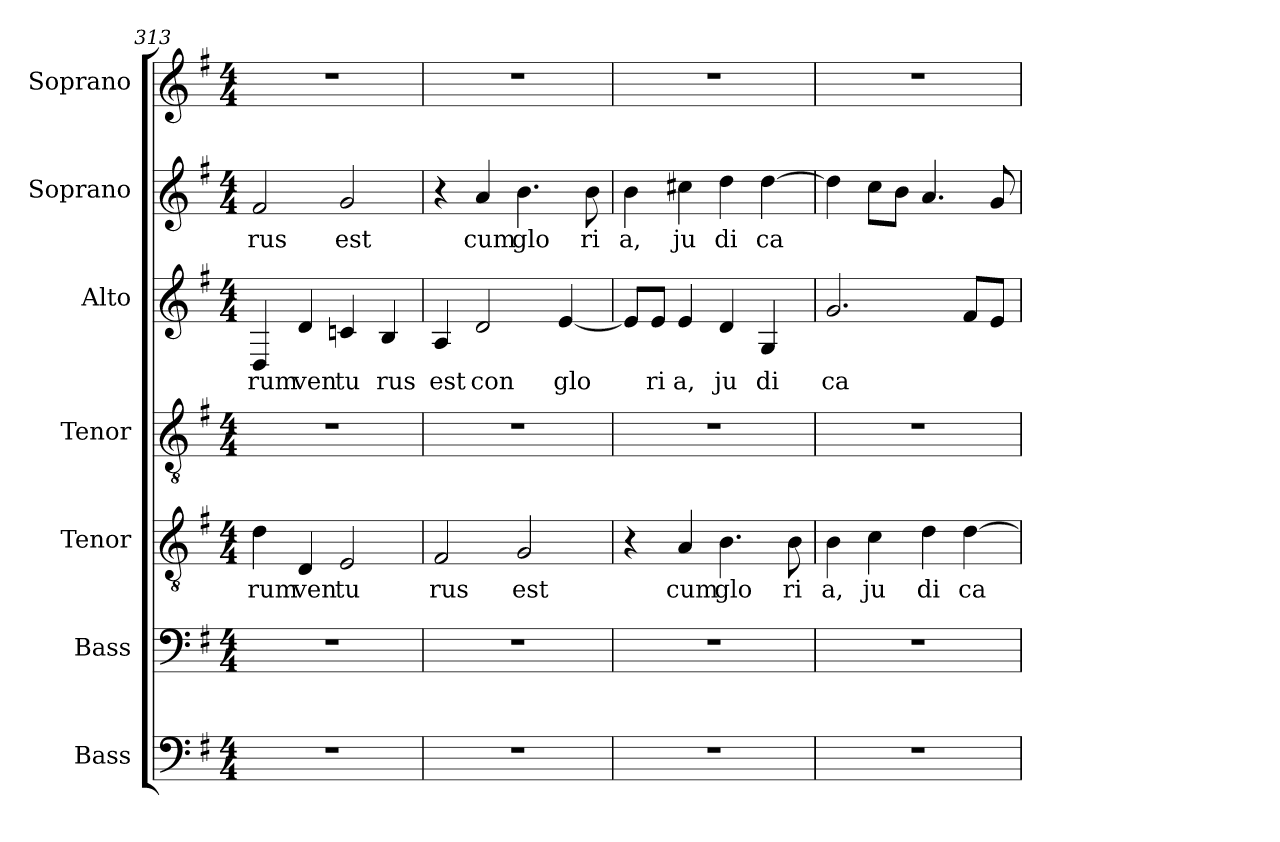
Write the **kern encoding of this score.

**kern	**kern	**kern	**text	**kern	**kern	**text	**kern	**text	**kern
*part7	*part6	*part5	*part5	*part4	*part3	*part3	*part2	*part2	*part1
*staff7	*staff6	*staff5	*staff5	*staff4	*staff3	*staff3	*staff2	*staff2	*staff1
*I"Bass	*I"Bass	*I"Tenor	*	*I"Tenor	*I"Alto	*	*I"Soprano	*	*I"Soprano
*I'B.	*I'B.	*I'T.	*	*I'T.	*I'A.	*	*I'S.	*	*I'S.
*clefF4	*clefF4	*clefGv2	*	*clefGv2	*clefG2	*	*clefG2	*	*clefG2
*	*	*ITrd7c12	*	*ITrd7c12	*	*	*	*	*
*k[f#]	*k[f#]	*k[f#]	*	*k[f#]	*k[f#]	*	*k[f#]	*	*k[f#]
*G:	*G:	*G:	*	*G:	*G:	*	*G:	*	*G:
*M4/4	*M4/4	*M4/4	*	*M4/4	*M4/4	*	*M4/4	*	*M4/4
=313	=313	=313	=313	=313	=313	=313	=313	=313	=313
!	!	!	!LO:LY:b:color=#000000	!	!	!	!	!	!
!	!	!	!	!	!	!LO:LY:b:color=#000000	!	!	!
!	!	!	!	!	!	!	!	!LO:LY:b:color=#000000	!
1r	1r	4Di\	rum	1r	4Di/	rum	2f#i/	rus	1r
!	!	!	!LO:LY:b:color=#000000	!	!	!	!	!	!
!	!	!	!	!	!	!LO:LY:b:color=#000000	!	!	!
.	.	4DDi/	ven	.	4di/	ven	.	.	.
!	!	!	!LO:LY:b:color=#000000	!	!	!	!	!	!
!	!	!	!	!	!	!LO:LY:b:color=#000000	!	!	!
!	!	!	!	!	!	!	!	!LO:LY:b:color=#000000	!
.	.	2EEi/	tu	.	4cni/	tu	2gi/	est	.
!	!	!	!	!	!	!LO:LY:b:color=#000000	!	!	!
.	.	.	.	.	4Bi/	rus	.	.	.
=314	=314	=314	=314	=314	=314	=314	=314	=314	=314
!	!	!	!LO:LY:b:color=#000000	!	!	!	!	!	!
!	!	!	!	!	!	!LO:LY:b:color=#000000	!	!	!
1r	1r	2FF#i/	rus	1r	4Ai/	est	4r	.	1r
!	!	!	!	!	!	!LO:LY:b:color=#000000	!	!	!
!	!	!	!	!	!	!	!	!LO:LY:b:color=#000000	!
.	.	.	.	.	2di/	con	4ai/	cum	.
!	!	!	!LO:LY:b:color=#000000	!	!	!	!	!	!
!	!	!	!	!	!	!	!	!LO:LY:b:color=#000000	!
.	.	2GGi/	est	.	.	.	4.bi\	glo	.
!	!	!	!	!	!	!LO:LY:b:color=#000000	!	!	!
.	.	.	.	.	[4ei/	glo	.	.	.
!	!	!	!	!	!	!	!	!LO:LY:b:color=#000000	!
.	.	.	.	.	.	.	8bi\	ri	.
=315	=315	=315	=315	=315	=315	=315	=315	=315	=315
!	!	!	!	!	!	!	!	!LO:LY:b:color=#000000	!
1r	1r	4r	.	1r	8ei/L]	.	4bi\	a,	1r
!	!	!	!	!	!	!LO:LY:b:color=#000000	!	!	!
.	.	.	.	.	8ei/J	ri	.	.	.
!	!	!	!LO:LY:b:color=#000000	!	!	!	!	!	!
!	!	!	!	!	!	!LO:LY:b:color=#000000	!	!	!
!	!	!	!	!	!	!	!	!LO:LY:b:color=#000000	!
.	.	4AAi/	cum	.	4ei/	a,	4cc#Xi\	ju	.
!	!	!	!LO:LY:b:color=#000000	!	!	!	!	!	!
!	!	!	!	!	!	!LO:LY:b:color=#000000	!	!	!
!	!	!	!	!	!	!	!	!LO:LY:b:color=#000000	!
.	.	4.BBi\	glo	.	4di/	ju	4ddi\	di	.
!	!	!	!	!	!	!LO:LY:b:color=#000000	!	!	!
!	!	!	!	!	!	!	!	!LO:LY:b:color=#000000	!
.	.	.	.	.	4Gi/	di	[4ddi\	ca	.
!	!	!	!LO:LY:b:color=#000000	!	!	!	!	!	!
.	.	8BBi\	ri	.	.	.	.	.	.
=316	=316	=316	=316	=316	=316	=316	=316	=316	=316
!	!	!	!LO:LY:b:color=#000000	!	!	!	!	!	!
!	!	!	!	!	!	!LO:LY:b:color=#000000	!	!	!
1r	1r	4BBi\	a,	1r	2.gi/	ca	4ddi\]	.	1r
!	!	!	!LO:LY:b:color=#000000	!	!	!	!	!	!
.	.	4Ci\	ju	.	.	.	8cci\L	.	.
.	.	.	.	.	.	.	8bi\J	.	.
!	!	!	!LO:LY:b:color=#000000	!	!	!	!	!	!
.	.	4Di\	di	.	.	.	4.ai/	.	.
!	!	!	!LO:LY:b:color=#000000	!	!	!	!	!	!
.	.	[4Di\	ca	.	8f#i/L	.	.	.	.
.	.	.	.	.	8ei/J	.	8gi/	.	.
=	=	=	=	=	=	=	=	=	=
*-	*-	*-	*-	*-	*-	*-	*-	*-	*-
